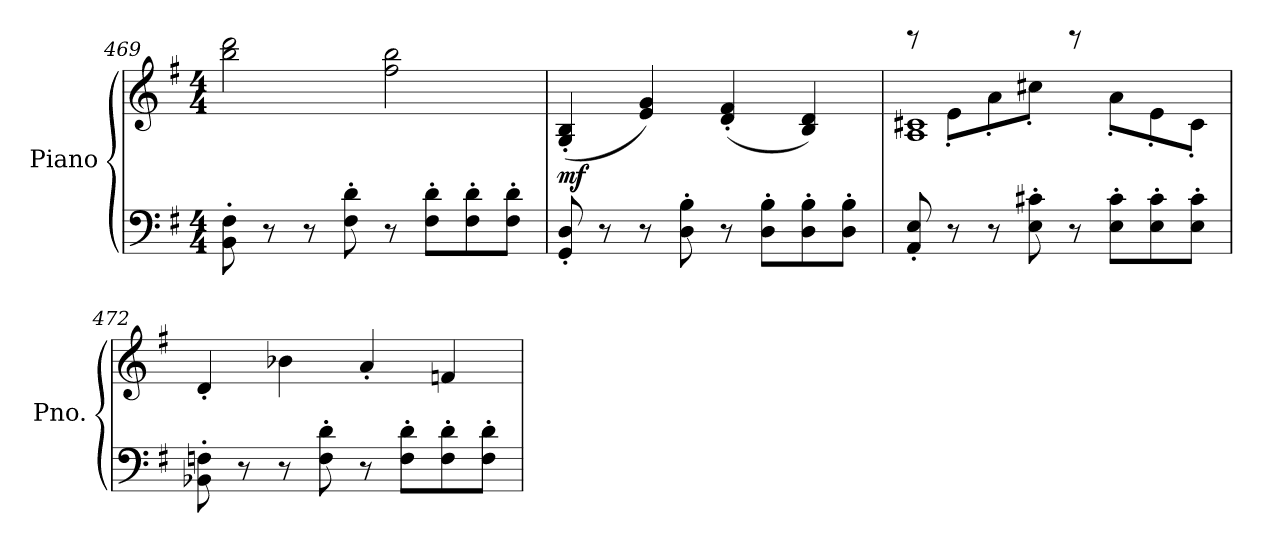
**kern	**kern	**dynam
*part1	*part1	*part1
*staff2	*staff1	*staff1/2
*I"Piano	*	*
*I'Pno.	*	*
*clefF4	*clefG2	*
*k[f#]	*k[f#]	*
*M4/4	*M4/4	*
=469	=469	=469
8BB\' 8F#\'	2bb\ 2ddd\	.
8r	.	.
8r	.	.
8F#\' 8d\'	.	.
8r	2ff#\ 2bb\	.
8F#\' 8d\'L	.	.
8F#\' 8d\'	.	.
8F#\' 8d\'J	.	.
!!LO:PB:g=z
=470	=470	=470
!	!	!LO:DY:b
8GG/' 8D/'	(4G/' 4B/'	mf
8r	.	.
8r	4e/ 4g/)	.
8D\' 8B\'	.	.
8r	(4d/' 4f#/'	.
8D\' 8B\'L	.	.
8D\' 8B\'	4B/ 4d/)	.
8D\' 8B\'J	.	.
=471	=471	=471
*	*^	*
8AA/' 8E/'	1A 1c#X	8reee	.
8r	.	8e'\L	.
8r	.	8a'\	.
8E\' 8c#X\'	.	8cc#X'\J	.
8r	.	8reee	.
8E\' 8c#\'L	.	8a'\L	.
8E\' 8c#\'	.	8e'\	.
8E\' 8c#\'J	.	8c#'\J	.
*	*v	*v	*
=472	=472	=472
8BB-X\' 8Fn\'	4d'/	.
8r	.	.
8r	4b-X\	.
8F\' 8d\'	.	.
8r	4a'/	.
8F\' 8d\'L	.	.
8F\' 8d\'	4fn/	.
8F\' 8d\'J	.	.
=	=	=
*-	*-	*-
